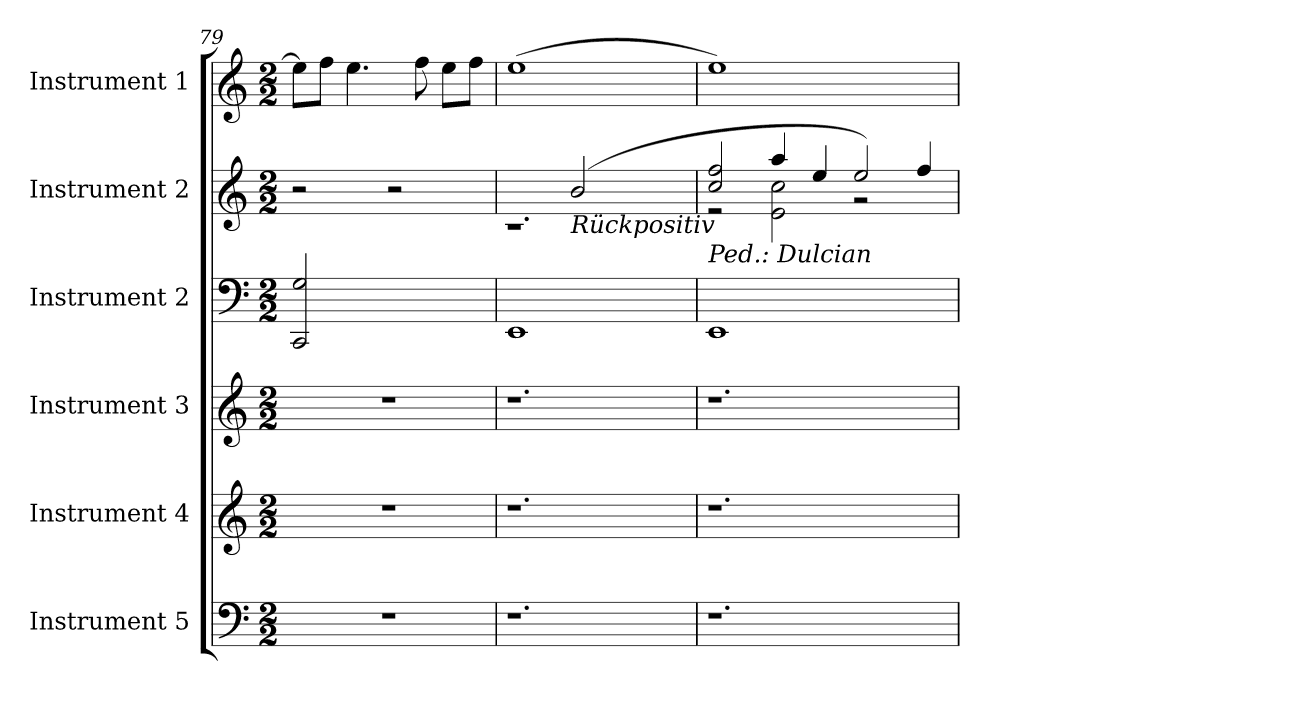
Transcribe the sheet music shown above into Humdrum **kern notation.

**kern	**kern	**kern	**kern	**kern	**kern	**text
*part6	*part5	*part4	*part3	*part2	*part1	*part1
*staff6	*staff5	*staff4	*staff3	*staff2	*staff1	*staff1
*I"Instrument 5	*I"Instrument 4	*I"Instrument 3	*I"Instrument 2	*I"Instrument 2	*I"Instrument 1	*
!!LO:PB:g=z
*clefF4	*clefG2	*clefG2	*clefF4	*clefG2	*clefG2	*
*k[]	*k[]	*k[]	*k[]	*k[]	*k[]	*
*C:	*C:	*C:	*C:	*C:	*C:	*
*M2/2	*M2/2	*M2/2	*M2/2	*M2/2	*M2/2	*
=79	=79	=79	=79	=79	=79	=79
!	!	!	!	!	!	!LO:LY:b:cj
1r	1r	1r	2CC/ 2G/	2r	8ee\L]	.
!	!	!	!	!	!	!LO:LY:b:cj
.	.	.	.	.	8ff\J	.
!	!	!	!	!	!	!LO:LY:b:cj
.	.	.	.	.	4.ee\	.
.	.	.	2ryy	2r	.	.
!	!	!	!	!	!	!LO:LY:b:cj
.	.	.	.	.	8ff\	.
!	!	!	!	!	!	!LO:LY:b:cj
.	.	.	.	.	8ee\L	.
!	!	!	!	!	!	!LO:LY:b:cj
.	.	.	.	.	8ff\J	.
=80	=80	=80	=80	=80	=80	=80
*	*	*	*	*^	*	*
!	!	!	!	!	!	!	!LO:LY:b:cj
1.r	1.r	1.r	1EE	2ryy	1.r	(>1ee	.
!	!	!	!	!LO:TX:b:i:t=Rückpositiv	!	!	!
.	.	.	.	(>2b/	.	.	.
.	.	.	2ryy	2ryy	.	2ryy	.
=81	=81	=81	=81	=81	=81	=81	=81
!	!	!	!	!LO:TX:b:i:t=Ped.&colon; Dulcian	!	!	!
!	!	!	!	!	!	!	!LO:LY:b:cj
1.r	1.r	1.r	1EE	2cc/ 2ff/	2r	1ee)	.
.	.	.	.	4aa/	2e\ 2cc\	.	.
.	.	.	.	4ee/	.	.	.
.	.	.	2.ryy	2ee/)	2r	2.ryy	.
4ryy	4ryy	4ryy	.	4ff/	4ryy	.	.
*	*	*	*	*v	*v	*	*
=	=	=	=	=	=	=
*-	*-	*-	*-	*-	*-	*-
